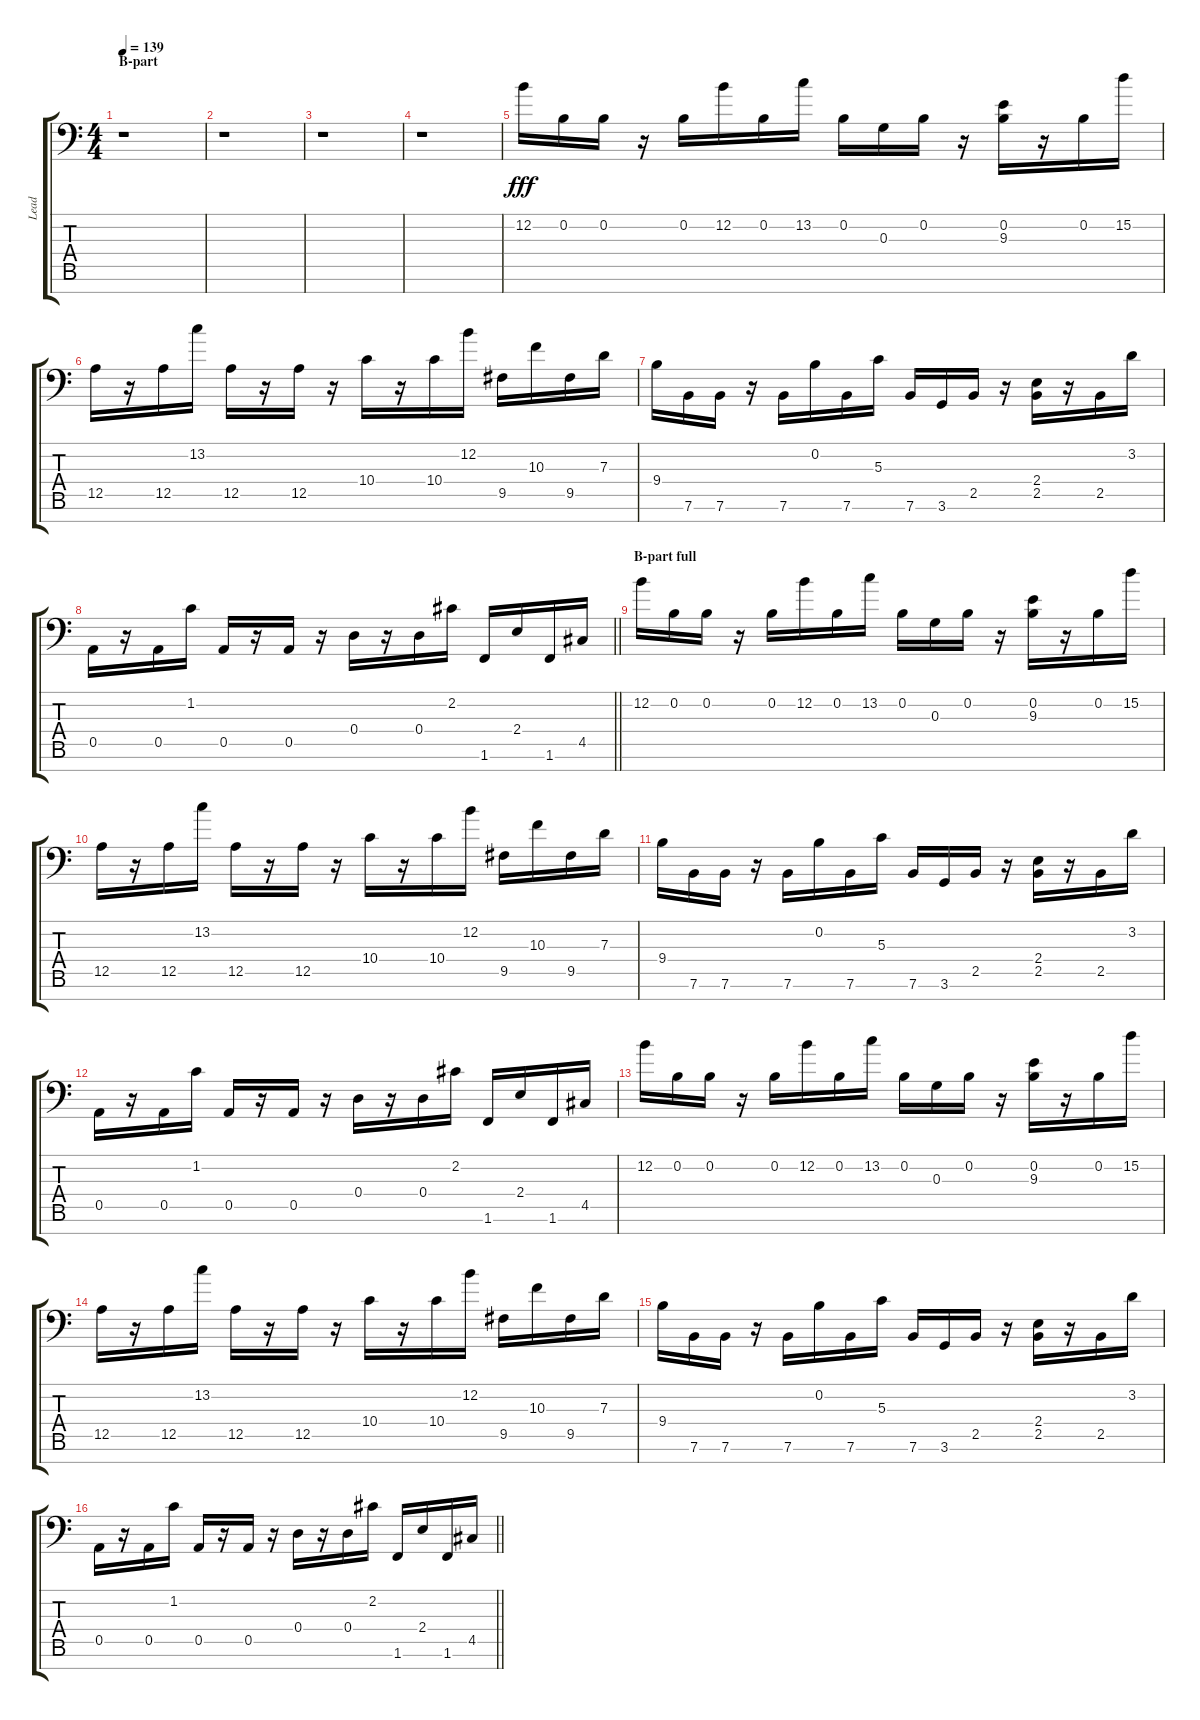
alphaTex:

\track ("Lead" "Lead") {instrument lead2sawtooth}
\staff {score tabs}
\tuning (Gb5 B3 G3 D3 A2 E2 C-1) {hide}
\ts (4 4)
\section ("" "B-part")
\tempo 139
\clef f4
\ks c
r.1{dy fff} |
r.1 |
r.1 |
r.1 |
12.2.16 0.2.16 0.2.16 r.16 0.2.16 12.2.16 0.2.16 13.2.16 0.2.16 0.3.16 0.2.16 r.16 (0.2 9.3).16 r.16 0.2.16 15.2.16 |
12.5.16 r.16 12.5.16 13.2.16 12.5.16 r.16 12.5.16 r.16 10.4.16 r.16 10.4.16 12.2.16 9.5.16 10.3.16 9.5.16 7.3.16 |
9.4.16 7.6.16 7.6.16 r.16 7.6.16 0.2.16 7.6.16 5.3.16 7.6.16 3.6.16 2.5.16 r.16 (2.4 2.5).16 r.16 2.5.16 3.2.16 |
\barLineRight lightlight
0.5.16 r.16 0.5.16 1.2.16 0.5.16 r.16 0.5.16 r.16 0.4.16 r.16 0.4.16 2.2.16 1.6.16 2.4.16 1.6.16 4.5.16 |
\section ("" "B-part full")
12.2.16 0.2.16 0.2.16 r.16 0.2.16 12.2.16 0.2.16 13.2.16 0.2.16 0.3.16 0.2.16 r.16 (0.2 9.3).16 r.16 0.2.16 15.2.16 |
12.5.16 r.16 12.5.16 13.2.16 12.5.16 r.16 12.5.16 r.16 10.4.16 r.16 10.4.16 12.2.16 9.5.16 10.3.16 9.5.16 7.3.16 |
9.4.16 7.6.16 7.6.16 r.16 7.6.16 0.2.16 7.6.16 5.3.16 7.6.16 3.6.16 2.5.16 r.16 (2.4 2.5).16 r.16 2.5.16 3.2.16 |
0.5.16 r.16 0.5.16 1.2.16 0.5.16 r.16 0.5.16 r.16 0.4.16 r.16 0.4.16 2.2.16 1.6.16 2.4.16 1.6.16 4.5.16 |
12.2.16 0.2.16 0.2.16 r.16 0.2.16 12.2.16 0.2.16 13.2.16 0.2.16 0.3.16 0.2.16 r.16 (0.2 9.3).16 r.16 0.2.16 15.2.16 |
12.5.16 r.16 12.5.16 13.2.16 12.5.16 r.16 12.5.16 r.16 10.4.16 r.16 10.4.16 12.2.16 9.5.16 10.3.16 9.5.16 7.3.16 |
9.4.16 7.6.16 7.6.16 r.16 7.6.16 0.2.16 7.6.16 5.3.16 7.6.16 3.6.16 2.5.16 r.16 (2.4 2.5).16 r.16 2.5.16 3.2.16 |
\barLineRight lightlight
0.5.16 r.16 0.5.16 1.2.16 0.5.16 r.16 0.5.16 r.16 0.4.16 r.16 0.4.16 2.2.16 1.6.16 2.4.16 1.6.16 4.5.16
